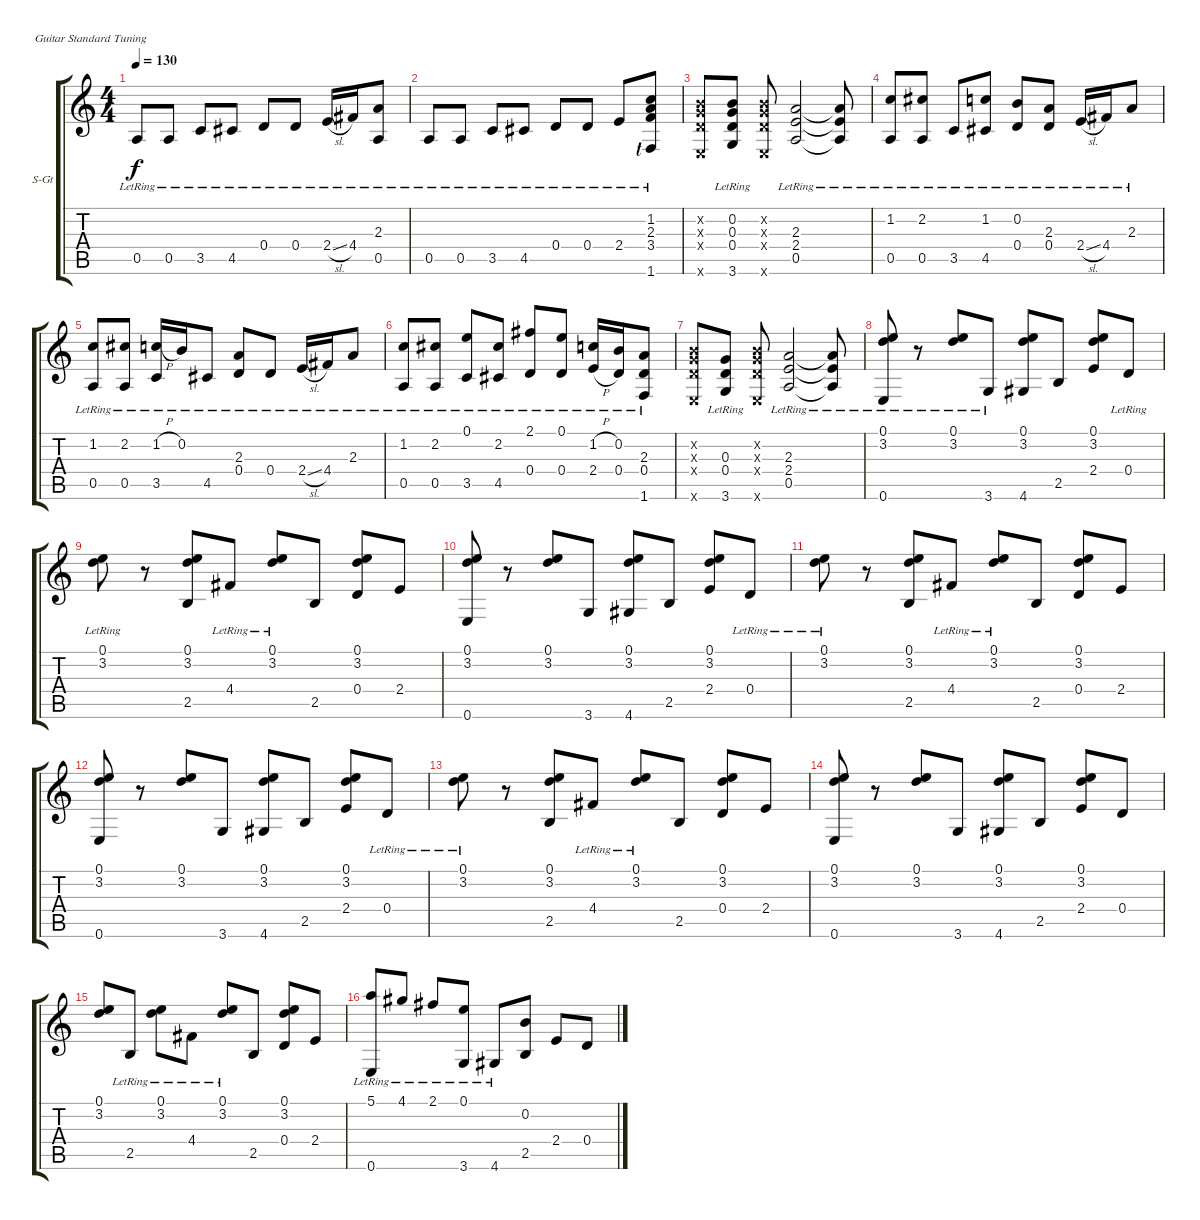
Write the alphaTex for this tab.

\defaultSystemsLayout 4
\bracketExtendMode groupsimilarinstruments
\firstSystemTrackNameOrientation horizontal
\otherSystemsTrackNameOrientation horizontal
\track ("Steel Guitar" "S-Gt") {instrument acousticguitarsteel}
\staff {score tabs}
\tuning (E4 B3 G3 D3 A2 E2)
\ts (4 4)
\tempo 130
\clef g2
\ks c
0.5{lr}.8{dy f} 0.5{lr}.8 3.5{lr}.8 4.5{lr}.8 0.4{lr}.8 0.4{lr}.8 2.4{sl lr}.16 4.4{lr}.16 (2.3{lr} 0.5{lr}).8 |
0.5{lr}.8 0.5{lr}.8 3.5{lr}.8 4.5{lr}.8 0.4{lr}.8 0.4{lr}.8 2.4{lr}.8 (1.2{lr} 2.3{lr} 3.4{lr} 1.6{lr lf 1}).8 |
(0.2{x} 0.3{x} 0.4{x} 0.6{x}).8 (0.2{lr} 0.3{lr} 0.4{lr} 3.6{lr}).8 (0.2{x} 0.3{x} 0.4{x} 0.6{x}).8 (2.3{lr} 2.4{lr} 0.5{lr}).2 (2.3{lr t} 2.4{lr t} 0.5{lr t}).8 |
(1.2{lr} 0.5{lr}).8 (2.2{lr} 0.5{lr}).8 3.5{lr}.8 (1.2{lr} 4.5{lr}).8 (0.2{lr} 0.4{lr}).8 (2.3{lr} 0.4{lr}).8 2.4{sl lr}.16 4.4{lr}.16 2.3{lr}.8 |
(1.2{lr} 0.5{lr}).8 (2.2{lr} 0.5{lr}).8 (1.2{h lr} 3.5{lr}).16 0.2{lr}.16 4.5{lr}.8 (2.3{lr} 0.4{lr}).8 0.4{lr}.8 2.4{sl lr}.16 4.4{lr}.16 2.3{lr}.8 |
(1.2{lr} 0.5{lr}).8 (2.2{lr} 0.5{lr}).8 (0.1{lr} 3.5{lr}).8 (2.2{lr} 4.5{lr}).8 (2.1{lr} 0.4{lr}).8 (0.1{lr} 0.4{lr}).8 (1.2{h lr} 2.4{h lr}).16 (0.2{lr} 0.4{lr}).16 (2.3{lr} 0.4{lr} 1.6{lr}).8 |
(0.2{x} 0.3{x} 0.4{x} 0.6{x}).8 (0.3{lr} 0.4{lr} 3.6{lr}).8 (0.2{x} 0.3{x} 0.4{x} 0.6{x}).8 (2.3{lr} 2.4{lr} 0.5{lr}).2 (2.3{lr t} 2.4{lr t} 0.5{lr t}).8 |
(0.1{lr} 3.2{lr} 0.6{lr}).8 r.8 (0.1{lr} 3.2{lr}).8 3.6{lr}.8 (0.1 3.2 4.6).8 2.5.8 (0.1 3.2 2.4).8 0.4{lr}.8 |
(0.1{lr} 3.2{lr}).8 r.8 (0.1 3.2 2.5).8 4.4{lr}.8 (0.1{lr} 3.2{lr}).8 2.5.8 (0.1 3.2 0.4).8 2.4.8 |
(0.1 3.2 0.6).8 r.8 (0.1 3.2).8 3.6.8 (0.1 3.2 4.6).8 2.5.8 (0.1 3.2 2.4).8 0.4{lr}.8 |
(0.1{lr} 3.2{lr}).8 r.8 (0.1 3.2 2.5).8 4.4{lr}.8 (0.1{lr} 3.2{lr}).8 2.5.8 (0.1 3.2 0.4).8 2.4.8 |
(0.1 3.2 0.6).8 r.8 (0.1 3.2).8 3.6.8 (0.1 3.2 4.6).8 2.5.8 (0.1 3.2 2.4).8 0.4{lr}.8 |
(0.1{lr} 3.2{lr}).8 r.8 (0.1 3.2 2.5).8 4.4{lr}.8 (0.1{lr} 3.2{lr}).8 2.5.8 (0.1 3.2 0.4).8 2.4.8 |
(0.1 3.2 0.6).8 r.8 (0.1 3.2).8 3.6.8 (0.1 3.2 4.6).8 2.5.8 (0.1 3.2 2.4).8 0.4.8 |
(0.1 3.2).8 2.5{lr}.8 (0.1{lr} 3.2{lr}).8 4.4{lr}.8 (0.1{lr} 3.2{lr}).8 2.5.8 (0.1 3.2 0.4).8 2.4.8 |
(5.1{lr} 0.6{lr}).8 4.1{lr}.8 2.1{lr}.8 (0.1{lr} 3.6{lr}).8 4.6{lr}.8 (0.2 2.5).8 2.4.8 0.4.8
